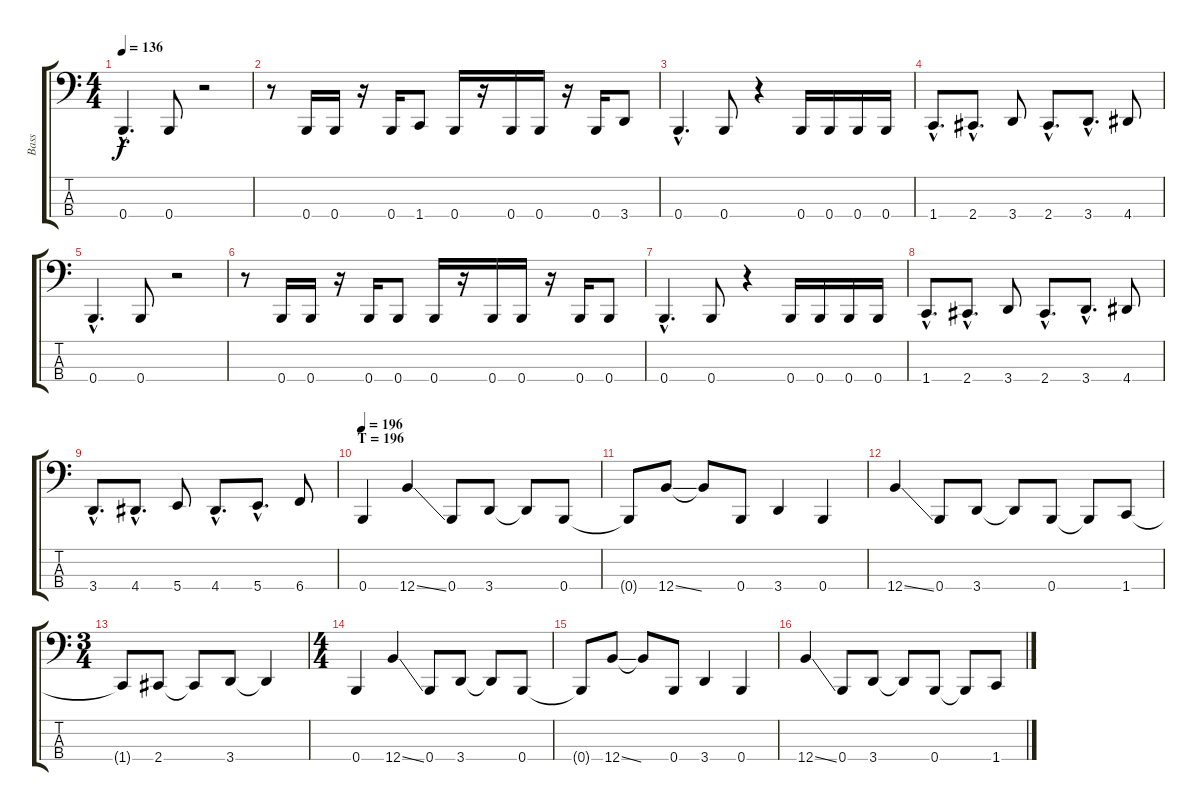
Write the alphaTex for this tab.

\track ("Bass" "Bass") {instrument electricbassfinger}
\staff {score tabs}
\tuning (E2 B1 Gb1 B0) {hide}
\ts (4 4)
\section ("" "")
\tempo 136
\clef f4
\ks c
0.4{hac}.4{d dy f} 0.4.8 r.2 |
r.8 0.4.16 0.4.16 r.16 0.4.16 1.4.8 0.4.16 r.16 0.4.16 0.4.16 r.16 0.4.16 3.4.8 |
0.4{hac}.4{d} 0.4.8 r.4 0.4.16 0.4.16 0.4.16 0.4.16 |
1.4{hac}.8{d} 2.4{hac}.8{d} 3.4.8 2.4{hac}.8{d} 3.4{hac}.8{d} 4.4.8 |
0.4{hac}.4{d} 0.4.8 r.2 |
r.8 0.4.16 0.4.16 r.16 0.4.16 0.4.8 0.4.16 r.16 0.4.16 0.4.16 r.16 0.4.16 0.4.8 |
0.4{hac}.4{d} 0.4.8 r.4 0.4.16 0.4.16 0.4.16 0.4.16 |
1.4{hac}.8{d} 2.4{hac}.8{d} 3.4.8 2.4{hac}.8{d} 3.4{hac}.8{d} 4.4.8 |
3.4{hac}.8{d} 4.4{hac}.8{d} 5.4.8 4.4{hac}.8{d} 5.4{hac}.8{d} 6.4.8 |
\section ("" "T = 196")
\tempo 196
0.4.4{instrument distortionguitar} 12.4{ss}.4 0.4.8 3.4.8 3.4{t}.8 0.4.8 |
0.4{t}.8 12.4{ss}.8 12.4{t}.8 0.4.8 3.4.4 0.4.4 |
12.4{ss}.4 0.4.8 3.4.8 3.4{t}.8 0.4.8 0.4{t}.8 1.4.8 |
\ts (3 4)
1.4{t}.8 2.4.8 2.4{t}.8 3.4.8 3.4{t}.4 |
\ts (4 4)
0.4.4 12.4{ss}.4 0.4.8 3.4.8 3.4{t}.8 0.4.8 |
0.4{t}.8 12.4{ss}.8 12.4{t}.8 0.4.8 3.4.4 0.4.4 |
12.4{ss}.4 0.4.8 3.4.8 3.4{t}.8 0.4.8 0.4{t}.8 1.4.8
